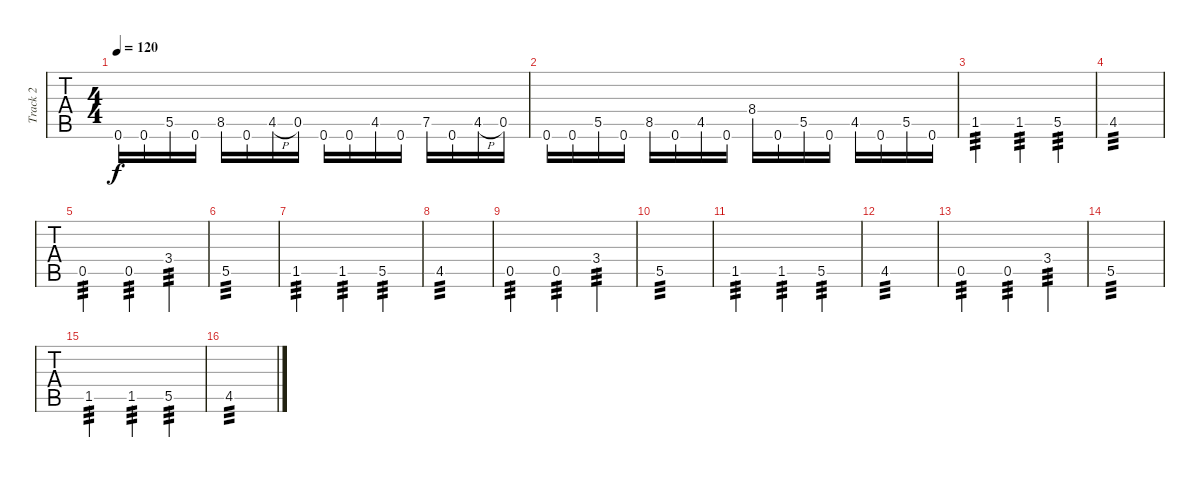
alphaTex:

\track ("Track 2" "Track 2") {instrument distortionguitar bank 255}
\staff {tabs}
\tuning (D4 A3 F3 C3 G2 C2) {hide}
\ts (4 4)
\tempo 120
\clef g2
\ks c
0.6.16{dy f} 0.6.16 5.5.16 0.6.16 8.5.16 0.6.16 4.5{h}.16 0.5.16 0.6.16 0.6.16 4.5.16 0.6.16 7.5.16 0.6.16 4.5{h}.16 0.5.16 |
0.6.16 0.6.16 5.5.16 0.6.16 8.5.16 0.6.16 4.5.16 0.6.16 8.4.16 0.6.16 5.5.16 0.6.16 4.5.16 0.6.16 5.5.16 0.6.16 |
1.5.2{tp 3} 1.5.4{tp 3} 5.5.4{tp 3} |
4.5.1{tp 3} |
0.5.2{tp 3} 0.5.4{tp 3} 3.4.4{tp 3} |
5.5.1{tp 3} |
1.5.2{tp 3} 1.5.4{tp 3} 5.5.4{tp 3} |
4.5.1{tp 3} |
0.5.2{tp 3} 0.5.4{tp 3} 3.4.4{tp 3} |
5.5.1{tp 3} |
1.5.2{tp 3} 1.5.4{tp 3} 5.5.4{tp 3} |
4.5.1{tp 3} |
0.5.2{tp 3} 0.5.4{tp 3} 3.4.4{tp 3} |
5.5.1{tp 3} |
1.5.2{tp 3} 1.5.4{tp 3} 5.5.4{tp 3} |
4.5.1{tp 3}
